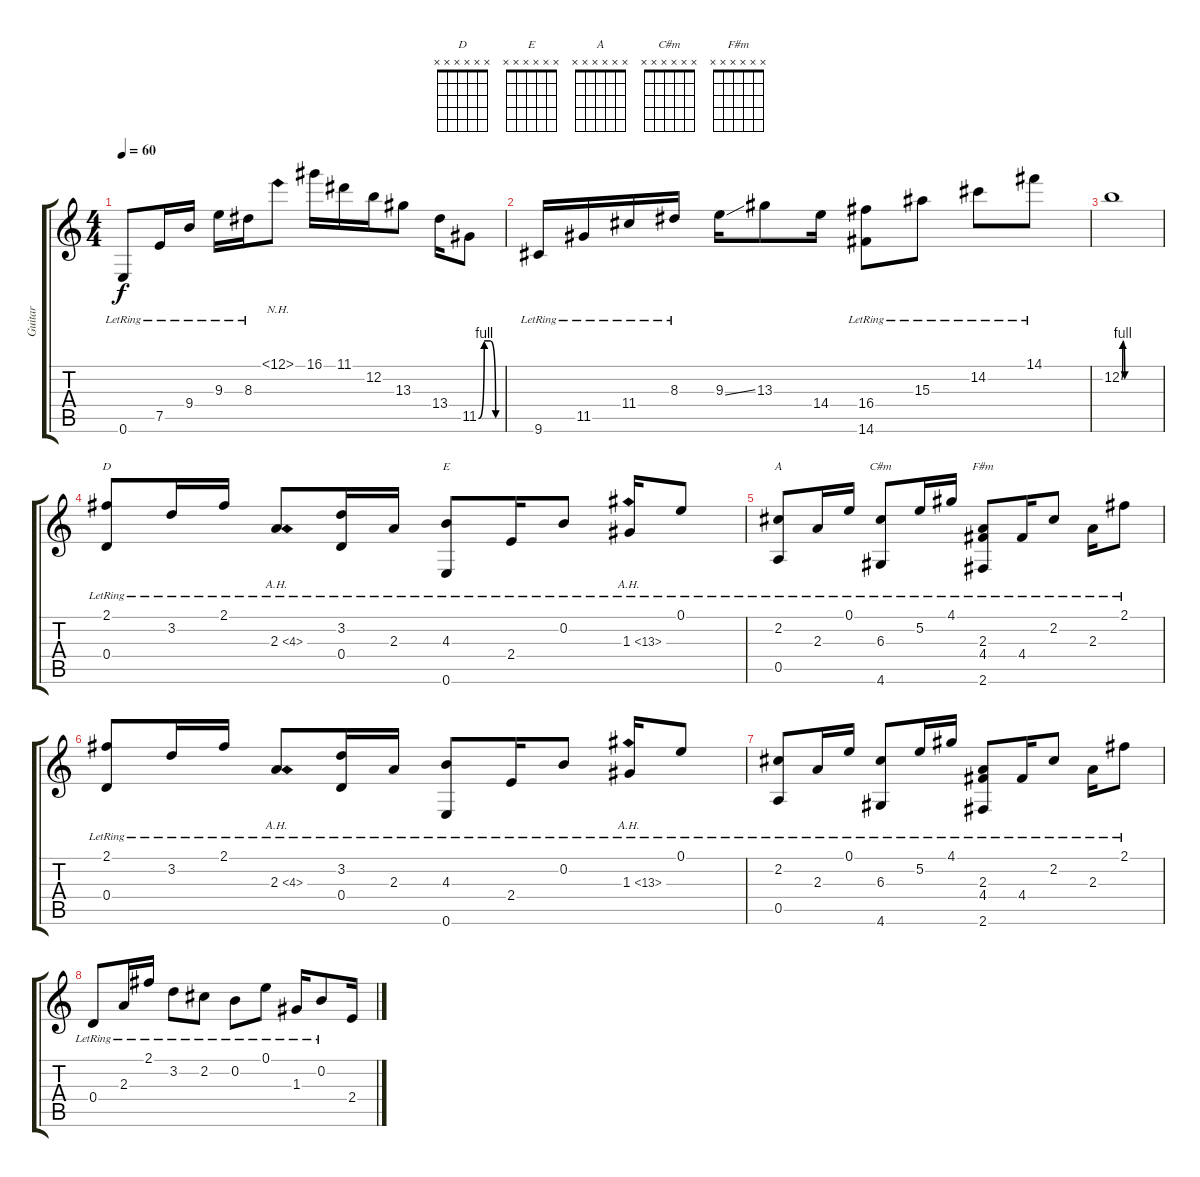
\track ("Guitar" "Guitar") {instrument acousticguitarsteel}
\staff {score tabs}
\tuning (E4 B3 G3 D3 A2 E2) {hide}
\chord ("D" x x x x x x) {firstfret 0}
\chord ("E" x x x x x x) {firstfret 0}
\chord ("A" x x x x x x) {firstfret 0}
\chord ("C#m" x x x x x x) {firstfret 0}
\chord ("F#m" x x x x x x) {firstfret 0}
\ts (4 4)
\tempo 60
\clef g2
\ks c
0.6{lr}.8{dy f} 7.5{lr}.16 9.4{lr}.16 9.3{lr}.16 8.3{lr}.16 12.1{nh}.8 16.1.16 11.1.16 12.2.16 13.3.8 13.4.16 11.5{be (custom 0 0 15 4 30 4 45 0 60 0)}.8 |
9.6{lr}.16 11.5{lr}.16 11.4{lr}.16 8.3{lr}.16 9.3{ss}.16 13.3.8 14.4.16 (16.4 14.6{lr}).8 15.3{lr}.8 14.2{lr}.8 14.1{lr}.8 |
12.2{be (custom 0 0 2 4 5 0 15 0 60 0)}.1 |
(2.1{lr} 0.4{lr}).8{ch "D"} 3.2{lr}.16 2.1{lr}.16 2.3{ah 2 lr}.8 (3.2{lr} 0.4{lr}).16 2.3{lr}.16 (4.3{lr} 0.6{lr}).8{ch "E"} 2.4{lr}.16 0.2{lr}.8 1.3{ah 12 lr}.16 0.1{lr}.8 |
(2.2{lr} 0.5{lr}).8{ch "A"} 2.3{lr}.16 0.1{lr}.16 (6.3{lr} 4.6{lr}).8{ch "C#m"} 5.2{lr}.16 4.1{lr}.16 (2.3{lr} 4.4{lr} 2.6{lr}).8{ch "F#m"} 4.4{lr}.16 2.2{lr}.8 2.3{lr}.16 2.1{lr}.8 |
(2.1{lr} 0.4{lr}).8 3.2{lr}.16 2.1{lr}.16 2.3{ah 2 lr}.8 (3.2{lr} 0.4{lr}).16 2.3{lr}.16 (4.3{lr} 0.6{lr}).8 2.4{lr}.16 0.2{lr}.8 1.3{ah 12 lr}.16 0.1{lr}.8 |
(2.2{lr} 0.5{lr}).8 2.3{lr}.16 0.1{lr}.16 (6.3{lr} 4.6{lr}).8 5.2{lr}.16 4.1{lr}.16 (2.3{lr} 4.4{lr} 2.6{lr}).8 4.4{lr}.16 2.2{lr}.8 2.3{lr}.16 2.1{lr}.8 |
0.4{lr}.8 2.3{lr}.16 2.1{lr}.16 3.2{lr}.8 2.2{lr}.8 0.2{lr}.8 0.1{lr}.8 1.3{lr}.16 0.2{lr}.8 2.4.16
